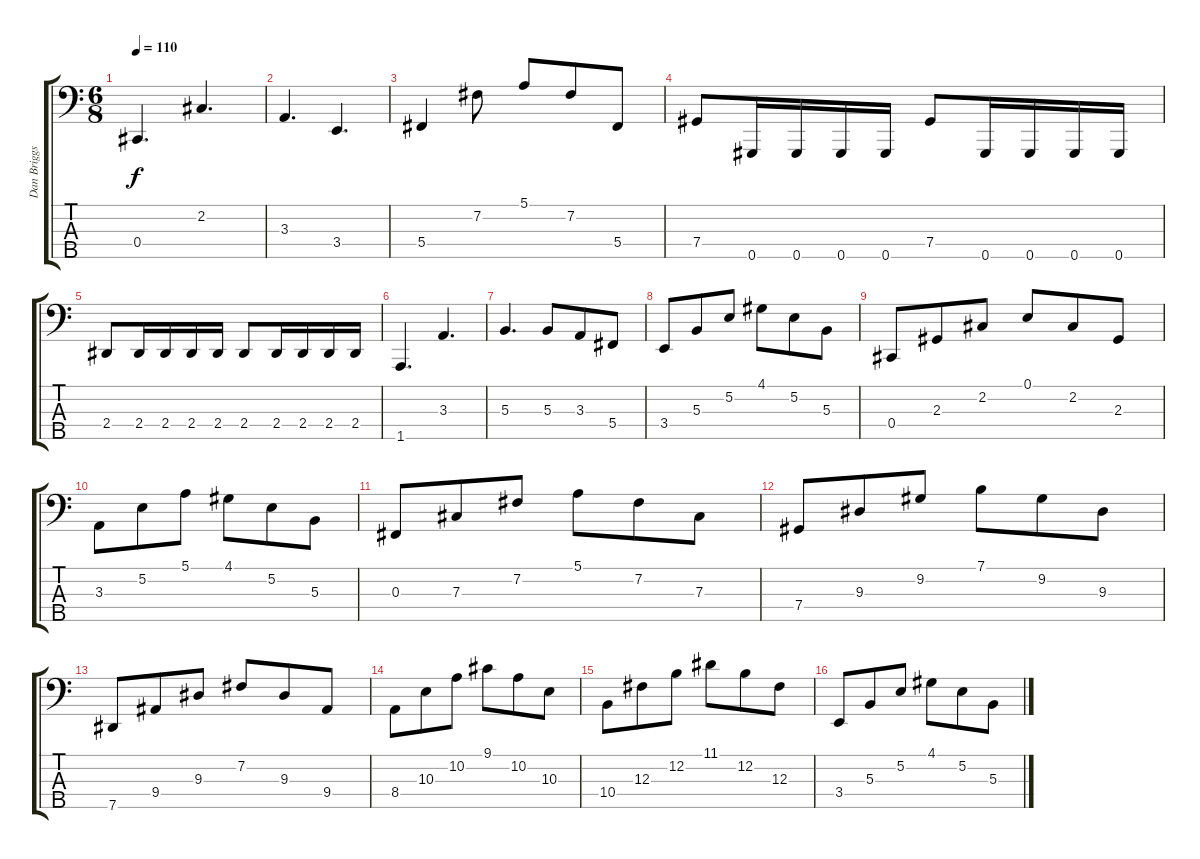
\track ("Dan Briggs" "Dan Briggs") {instrument electricbassfinger}
\staff {score tabs}
\tuning (E2 B1 Gb1 Db1 Ab0) {hide}
\ts (6 8)
\tempo 110
\clef f4
\ks c
0.4.4{d dy f} 2.2.4{d} |
3.3.4{d} 3.4.4{d} |
5.4.4 7.2.8 5.1.8 7.2.8 5.4.8 |
7.4.8 0.5.16 0.5.16 0.5.16 0.5.16 7.4.8 0.5.16 0.5.16 0.5.16 0.5.16 |
2.4.8 2.4.16 2.4.16 2.4.16 2.4.16 2.4.8 2.4.16 2.4.16 2.4.16 2.4.16 |
1.5.4{d} 3.3.4{d} |
5.3.4{d} 5.3.8 3.3.8 5.4.8 |
3.4.8 5.3.8 5.2.8 4.1.8 5.2.8 5.3.8 |
0.4.8 2.3.8 2.2.8 0.1.8 2.2.8 2.3.8 |
3.3.8 5.2.8 5.1.8 4.1.8 5.2.8 5.3.8 |
0.3.8 7.3.8 7.2.8 5.1.8 7.2.8 7.3.8 |
7.4.8 9.3.8 9.2.8 7.1.8 9.2.8 9.3.8 |
7.5.8 9.4.8 9.3.8 7.2.8 9.3.8 9.4.8 |
8.4.8 10.3.8 10.2.8 9.1.8 10.2.8 10.3.8 |
10.4.8 12.3.8 12.2.8 11.1.8 12.2.8 12.3.8 |
3.4.8 5.3.8 5.2.8 4.1.8 5.2.8 5.3.8
